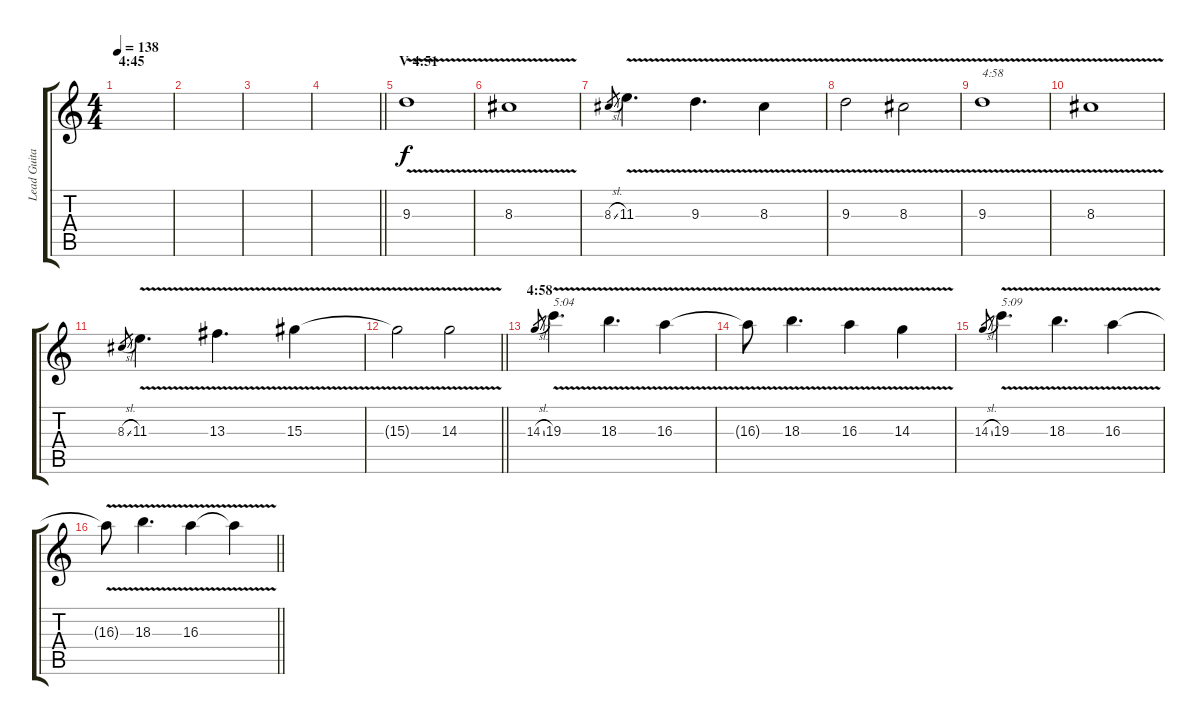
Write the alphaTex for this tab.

\track ("Lead Guitar" "Lead Guita") {instrument distortionguitar}
\staff {score tabs}
\tuning (D4 A3 F3 C3 G2 D2) {hide}
\ts (4 4)
\section ("" "4:45")
\tempo 138
\clef g2
\ks c
|
|
|
\barLineRight lightlight
|
\section ("" "V 4:51")
9.3{v}.1{volume 14} |
8.3{v}.1 |
8.3{sl}.8{gr} 11.3{v}.4{d} 9.3{v}.4{d} 8.3{v}.4 |
9.3{v}.2 8.3{v}.2 |
9.3{v}.1{txt "4:58"} |
8.3{v}.1 |
8.3{sl}.8{gr} 11.3{v}.4{d} 13.3{v}.4{d} 15.3{v}.4 |
\barLineRight lightlight
15.3{v t}.2 14.3{v}.2 |
\section ("" "4:58")
14.3{sl}.8{gr} 19.3{v}.4{d txt "5:04"} 18.3{v}.4{d} 16.3{v}.4 |
16.3{t}.8 18.3{v}.4{d} 16.3{v}.4 14.3{v}.4 |
14.3{sl}.8{gr} 19.3{v}.4{d txt "5:09"} 18.3{v}.4{d} 16.3{v}.4 |
\barLineRight lightlight
16.3{t}.8 18.3{v}.4{d} 16.3{v}.4 16.3{v t}.4
